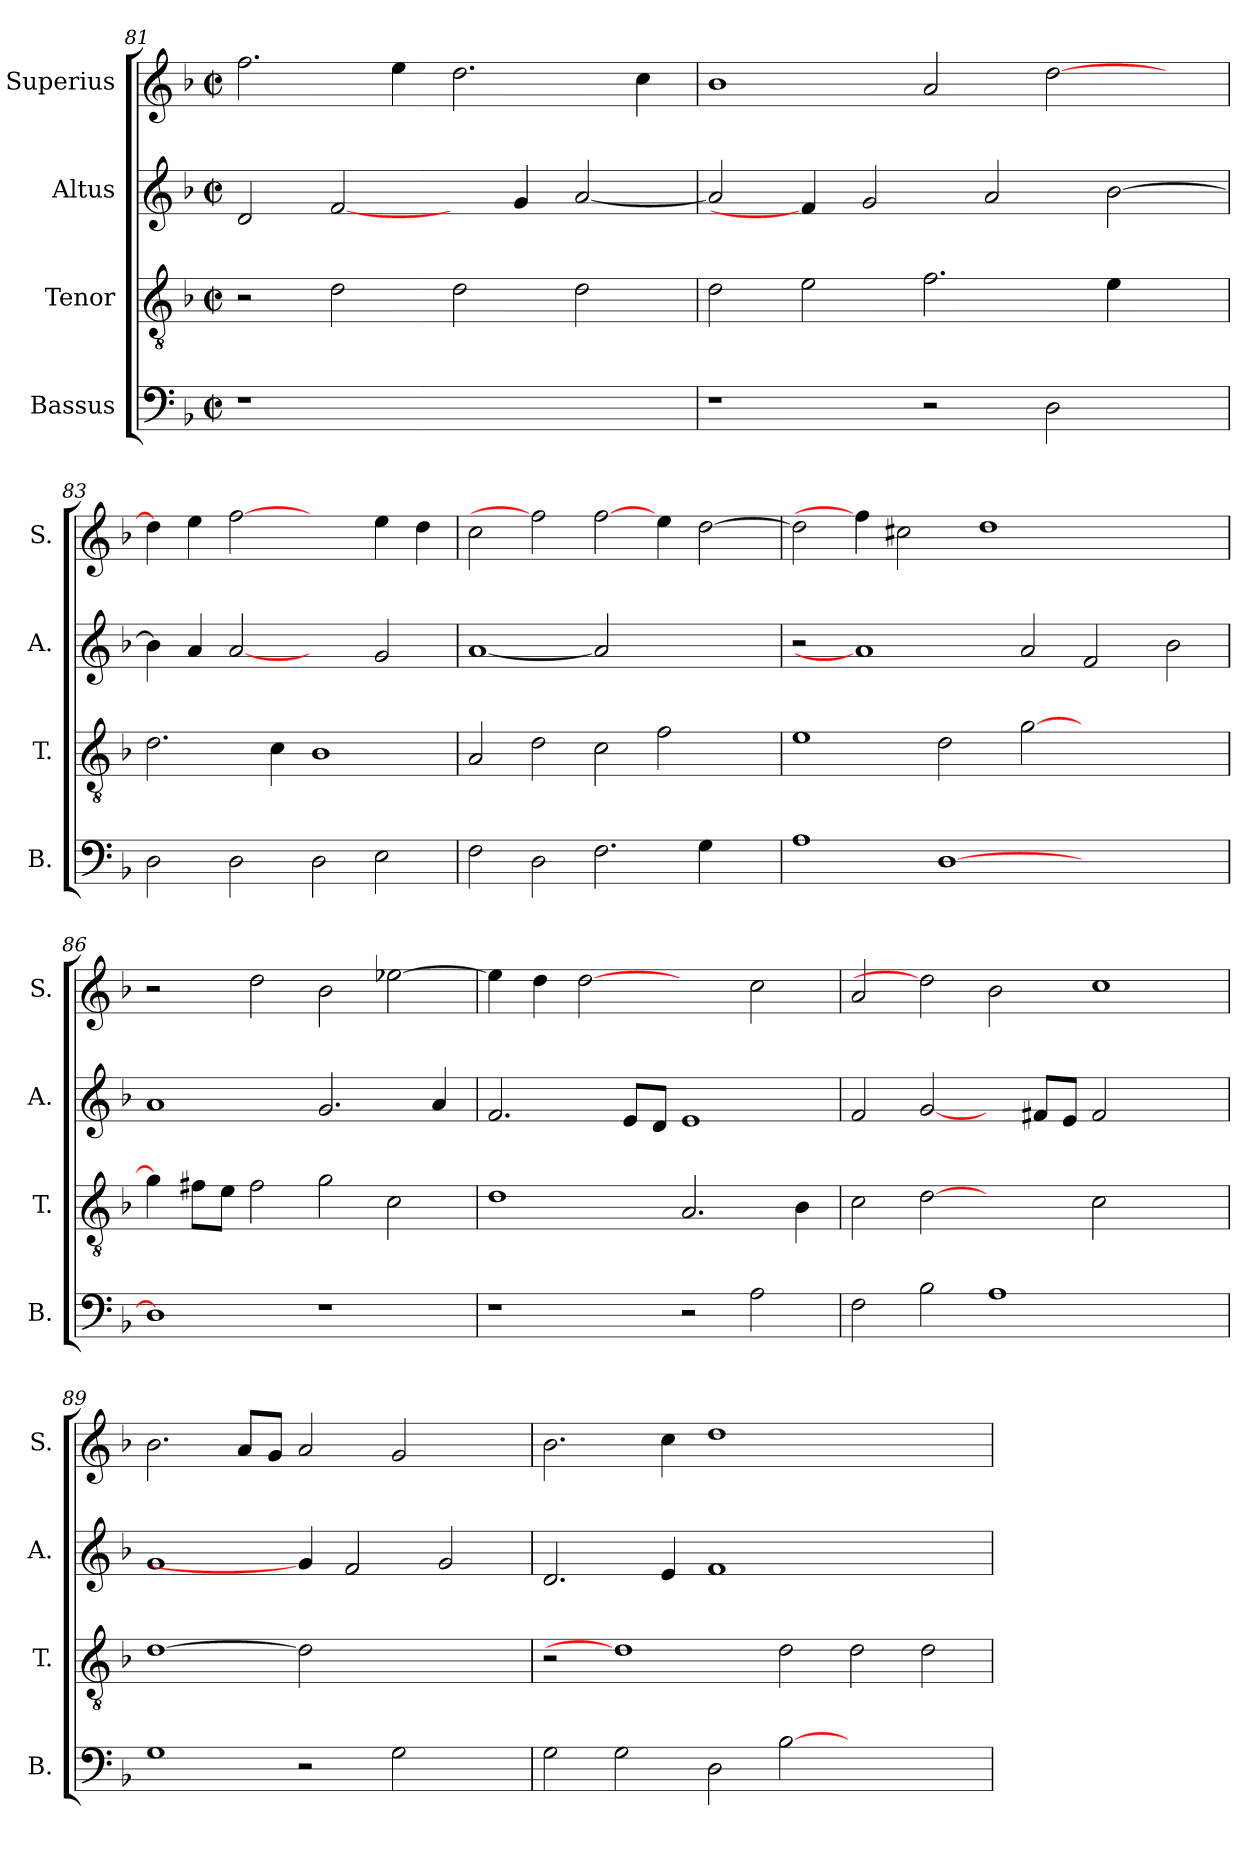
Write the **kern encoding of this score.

**kern	**kern	**kern	**kern
*part4	*part3	*part2	*part1
*staff4	*staff3	*staff2	*staff1
*I"Bassus	*I"Tenor	*I"Altus	*I"Superius
*I'B.	*I'T.	*I'A.	*I'S.
*clefF4	*clefGv2	*clefG2	*clefG2
*	*ITrd7c12	*	*
*k[b-]	*k[b-]	*k[b-]	*k[b-]
*F:	*F:	*F:	*F:
*M2/2	*M2/2	*M2/2	*M2/2
*met(c|)	*met(c|)	*met(c|)	*met(c|)
=81	=81	=81	=81
!LO:N:vis=1	!	!	!
1r	2r	2di/	2.ffi\
.	2Di\	[2fi/	.
.	.	.	4eei\
1ryy	2Di\	4ryy	2.ddi\
.	.	4gi/	.
.	2Di\	[<2ai/	.
.	.	.	4cci\
!!LO:PB:g=z
=82	=82	=82	=82
1r	2Di\	2ai/]	1b-i
.	2Ei\	4fi/]	.
.	.	2gi/	.
2r	2.Fi\	.	2ai/
.	.	2ai/	.
2Di\	.	.	[>2ddi\
.	4Ei\	[>2b-i\	.
4ryy	4ryy	.	4ryy
=83	=83	=83	=83
2Di\	2.Di\	4b-i\]	4ddi\]
.	.	4ai/	4eei\
2Di\	.	[2ai	[2ffi
.	4Ci\	.	.
2Di\	1BB-i	2ryy	2ryy
2Ei\	.	2gi/	4eei\
.	.	.	4ddi\
=84	=84	=84	=84
2Fi\	2AAi/	[1ai	2cci\
2Di\	2Di\	.	2ffi]
2.Fi\	2Ci\	2ai]	[2ffi\
.	2Fi\	2.ryy	4eei\
4Gi\	.	.	[>2ddi\
4ryy	4ryy	.	.
=85	=85	=85	=85
1Ai	1Ei	2r	2ddi\]
.	.	1ai]	4ffi\]
.	.	.	2cc#Xi\
[>1Di	2Di\	.	.
.	.	.	1ddi
.	[>2Gi\	2ai/	.
1ryy	1ryy	2fi/	.
.	.	.	2.ryy
.	.	2b-i\	.
!!LO:LB:g=z
=86	=86	=86	=86
1Di]	4Gi\]	1ai	2r
.	8F#Xi\L	.	.
.	8Ei\J	.	.
.	2F#i\	.	2ddi\
1r	2Gi\	2.gi/	2b-i\
.	2Ci\	.	[>2ee-Xi\
.	.	4ai/	.
=87	=87	=87	=87
1r	1Di	2.fi/	4ee-i\]
.	.	.	4ddi\
.	.	.	[2ddi
.	.	8ei/L	.
.	.	8di/J	.
2r	2.AAi/	1ei	2ryy
2Ai\	.	.	2cci\
.	4BB-i\	.	.
=88	=88	=88	=88
2Fi\	2Ci\	2fi/	2ai/
2B-i\	[2Di	[2gi/	2ddi]
1Ai	2ryy	4ryy	2b-i\
.	.	8f#Xi/L	.
.	.	8ei/J	.
.	2Ci\	2f#i/	1cci
2ryy	2ryy	2ryy	.
=89	=89	=89	=89
1Gi	[1Di	1gi	2.b-i\
.	.	.	8ai/L
.	.	.	8gi/J
2r	2Di]	4gi/]	2ai/
.	.	2fi/	.
2Gi\	2.ryy	.	2gi/
.	.	2gi/	.
4ryy	.	.	4ryy
!!LO:LB:g=z
=90	=90	=90	=90
2Gi\	2r	2.di/	2.b-i\
2Gi\	1Di]	.	.
.	.	4ei/	4cci\
2Di\	.	1fi	1ddi
[>2B-i\	2Di\	.	.
1ryy	2Di\	1ryy	1ryy
.	2Di\	.	.
=	=	=	=
*-	*-	*-	*-
